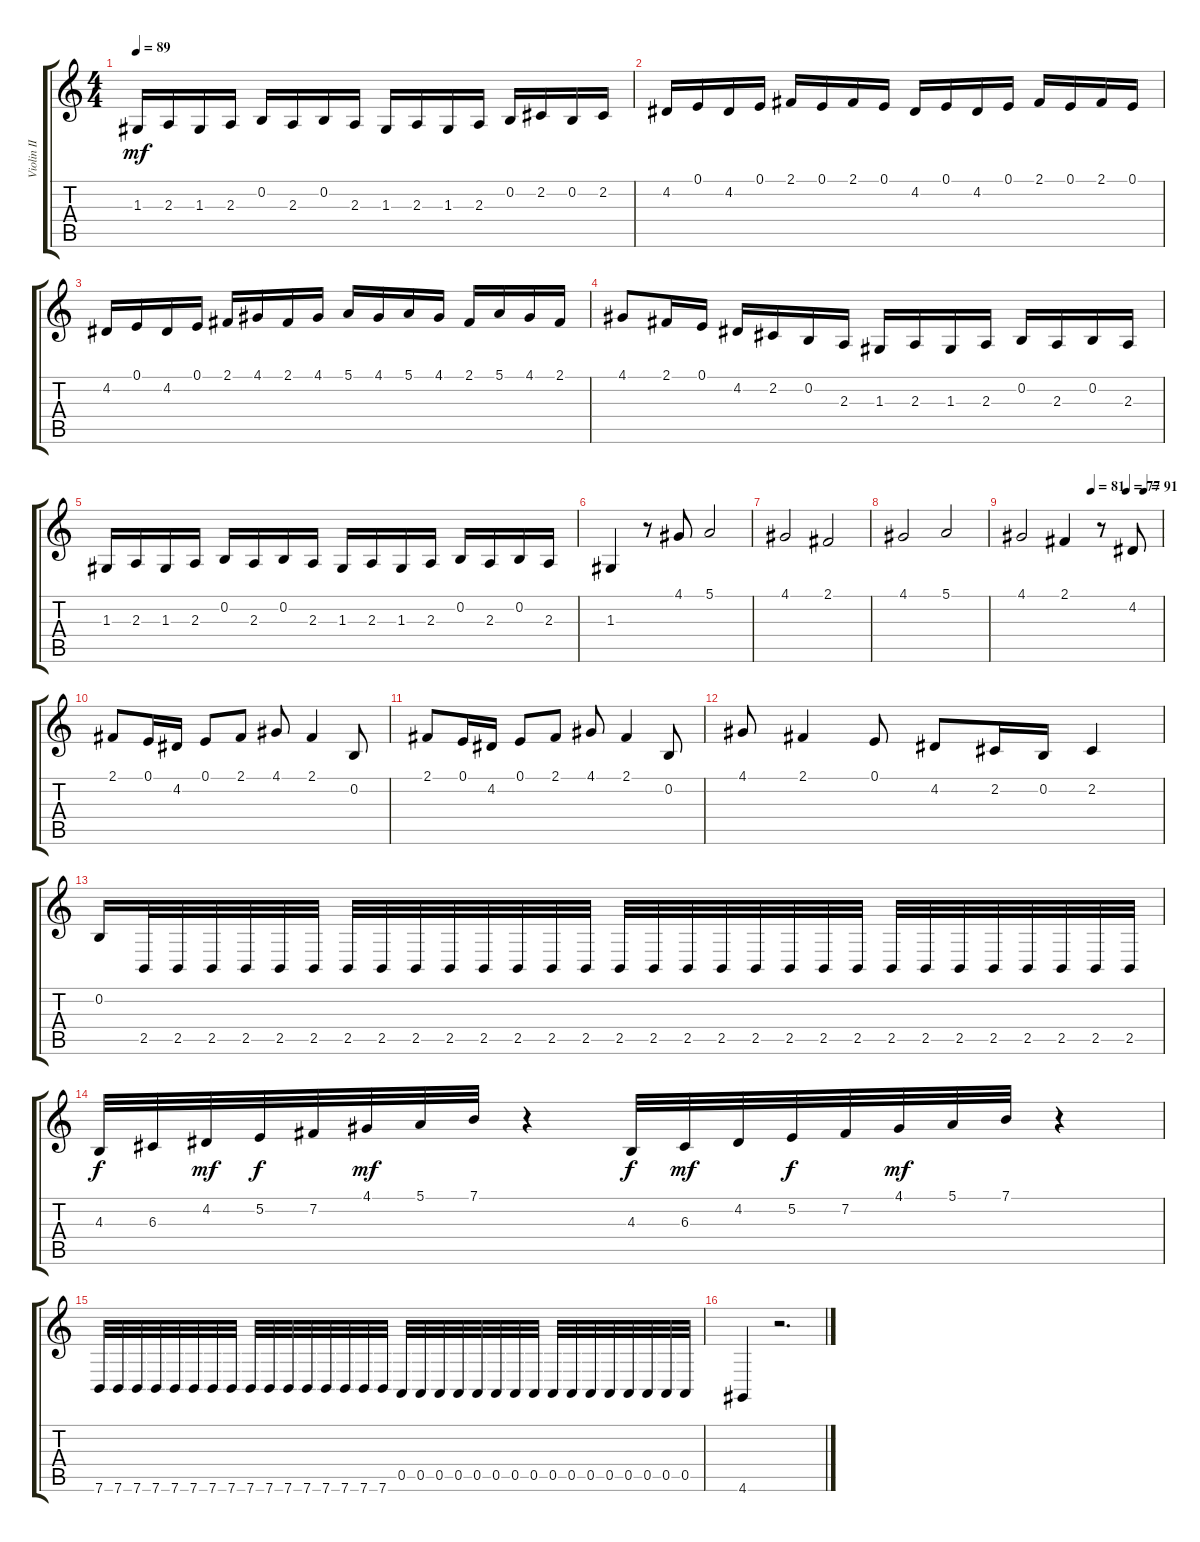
\track ("Violin II" "Violin II") {instrument violin}
\staff {score tabs}
\tuning (E4 B3 G3 D3 A2 E2) {hide}
\ts (4 4)
\tempo 89
\clef g2
\ks c
1.3.16{dy mf} 2.3.16 1.3.16 2.3.16 0.2.16 2.3.16 0.2.16 2.3.16 1.3.16 2.3.16 1.3.16 2.3.16 0.2.16 2.2.16 0.2.16 2.2.16 |
4.2.16 0.1.16 4.2.16 0.1.16 2.1.16 0.1.16 2.1.16 0.1.16 4.2.16 0.1.16 4.2.16 0.1.16 2.1.16 0.1.16 2.1.16 0.1.16 |
4.2.16 0.1.16 4.2.16 0.1.16 2.1.16 4.1.16 2.1.16 4.1.16 5.1.16 4.1.16 5.1.16 4.1.16 2.1.16 5.1.16 4.1.16 2.1.16 |
4.1.8 2.1.16 0.1.16 4.2.16 2.2.16 0.2.16 2.3.16 1.3.16 2.3.16 1.3.16 2.3.16 0.2.16 2.3.16 0.2.16 2.3.16 |
1.3.16 2.3.16 1.3.16 2.3.16 0.2.16 2.3.16 0.2.16 2.3.16 1.3.16 2.3.16 1.3.16 2.3.16 0.2.16 2.3.16 0.2.16 2.3.16 |
1.3.4 r.8 4.1.8 5.1.2 |
4.1.2 2.1.2 |
4.1.2 5.1.2 |
\tempo (81 0.5)
\tempo (77 0.75)
\tempo (91 0.875)
4.1.2 2.1.4 r.8 4.2.8 |
2.1.8 0.1.16 4.2.16 0.1.8 2.1.8 4.1.8 2.1.4 0.2.8 |
2.1.8 0.1.16 4.2.16 0.1.8 2.1.8 4.1.8 2.1.4 0.2.8 |
4.1.8 2.1.4 0.1.8 4.2.8 2.2.16 0.2.16 2.2.4 |
0.2.16 2.5.32 2.5.32 2.5.32 2.5.32 2.5.32 2.5.32 2.5.32 2.5.32 2.5.32 2.5.32 2.5.32 2.5.32 2.5.32 2.5.32 2.5.32 2.5.32 2.5.32 2.5.32 2.5.32 2.5.32 2.5.32 2.5.32 2.5.32 2.5.32 2.5.32 2.5.32 2.5.32 2.5.32 2.5.32 2.5.32 |
4.3.32{dy f} 6.3.32 4.2.32{dy mf} 5.2.32{dy f} 7.2.32 4.1.32{dy mf} 5.1.32 7.1.32 r.4 4.3.32{dy f} 6.3.32{dy mf} 4.2.32 5.2.32{dy f} 7.2.32 4.1.32{dy mf} 5.1.32 7.1.32 r.4 |
7.6.32 7.6.32 7.6.32 7.6.32 7.6.32 7.6.32 7.6.32 7.6.32 7.6.32 7.6.32 7.6.32 7.6.32 7.6.32 7.6.32 7.6.32 7.6.32 0.5.32 0.5.32 0.5.32 0.5.32 0.5.32 0.5.32 0.5.32 0.5.32 0.5.32 0.5.32 0.5.32 0.5.32 0.5.32 0.5.32 0.5.32 0.5.32 |
4.6.4 r.2{d}
